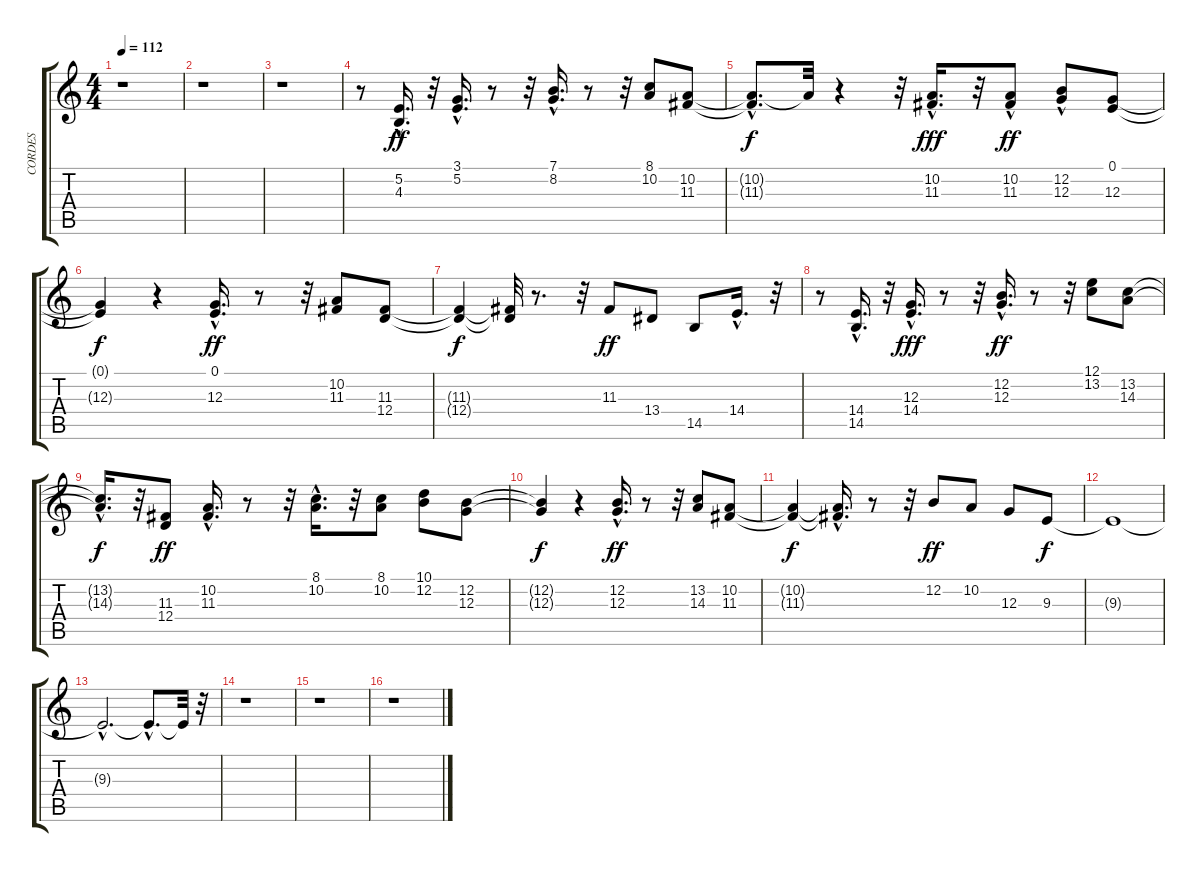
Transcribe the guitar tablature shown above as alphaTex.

\track ("CORDES" "CORDES") {instrument stringensemble1}
\staff {score tabs}
\tuning (E4 B3 G3 D3 A2 E2) {hide}
\ts (4 4)
\tempo 112
\clef g2
\ks c
r.1{dy ff} |
r.1 |
r.1 |
r.8 (5.2{hac} 4.3{hac}).16{d} r.32 (3.1{hac} 5.2{hac}).16{d} r.8 r.32 (7.1{hac} 8.2{hac}).16{d} r.8 r.32 (8.1 10.2).8 (10.2 11.3).8 |
(10.2{hac t} 11.3{hac t}).8{d dy f} 10.2{t}.32 r.4 r.32 (10.2{hac} 11.3{hac}).16{d dy fff} r.32 (10.2 11.3{hac}).8{dy ff} (12.2 12.3{hac}).8 (0.1 12.3).8 |
(0.1{t} 12.3{t}).4{dy f} r.4 (0.1{hac} 12.3{hac}).16{d dy ff} r.8 r.32 (10.2 11.3).8 (11.3 12.4).8 |
(11.3{t} 12.4{t}).4{dy f} (11.3{t} 12.4{t}).32 r.8{d} r.32 11.3.8{dy ff} 13.4.8 14.5.8 14.4{hac}.16{d} r.32 |
r.8 (14.4{hac} 14.5).16{d} r.32 (12.3{hac} 14.4{hac}).16{d dy fff} r.8 r.32 (12.2{hac} 12.3).16{d dy ff} r.8 r.32 (12.1 13.2).8 (13.2 14.3).8 |
(13.2{hac t} 14.3{t}).16{d dy f} r.32 (11.3 12.4).8{dy ff} (10.2 11.3{hac}).16{d} r.8 r.32 (8.1{hac} 10.2{hac}).16{d} r.32 (8.1 10.2).8 (10.1 12.2).8 (12.2 12.3).8 |
(12.2{t} 12.3{t}).4{dy f} r.4 (12.2{hac} 12.3{hac}).16{d dy ff} r.8 r.32 (13.2 14.3).8 (10.2 11.3).8 |
(10.2{t} 11.3{t}).4{dy f} (10.2{hac t} 11.3{hac t}).16{d} r.8 r.32 12.2.8{dy ff} 10.2.8 12.3.8 9.3.8{dy f} |
9.3{t}.1 |
9.3{hac t}.2{d} 9.3{hac t}.8{d} 9.3{t}.32 r.32 |
r.1 |
r.1 |
r.1
